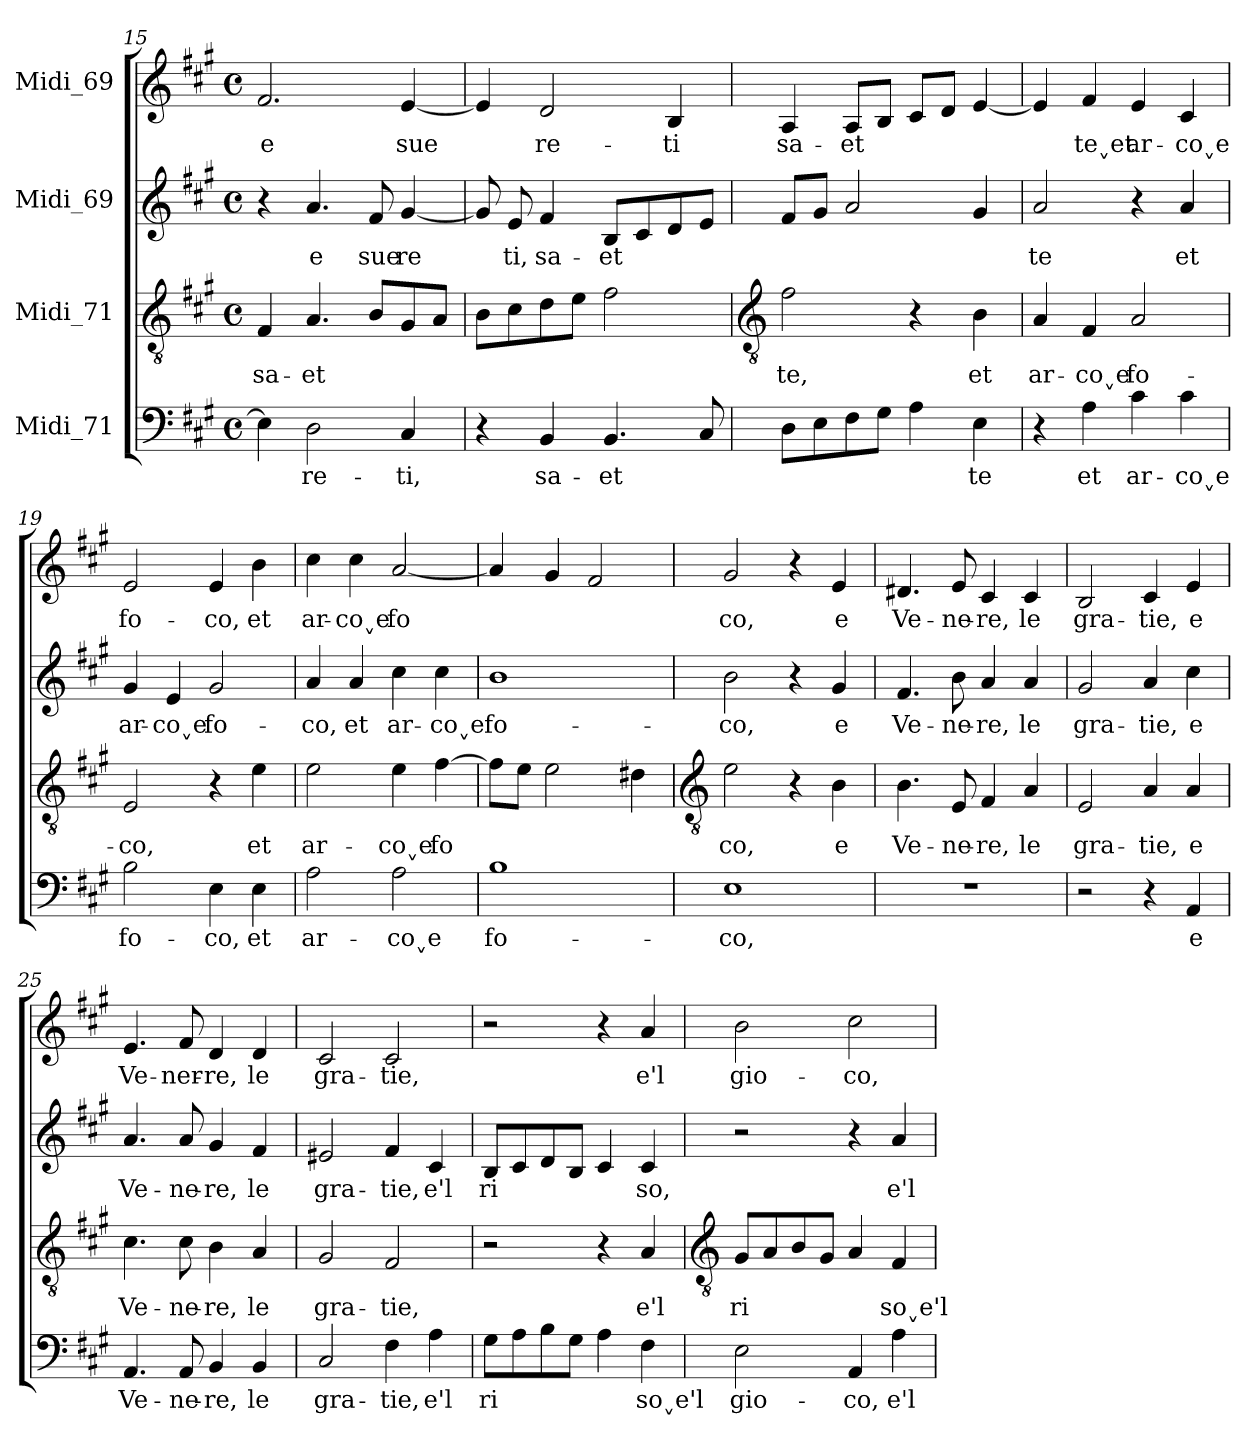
**kern	**text	**kern	**text	**kern	**text	**kern	**text
*part4	*part4	*part3	*part3	*part2	*part2	*part1	*part1
*staff4	*staff4	*staff3	*staff3	*staff2	*staff2	*staff1	*staff1
*I"Midi_71	*	*I"Midi_71	*	*I"Midi_69	*	*I"Midi_69	*
*clefF4	*	*clefGv2	*	*clefG2	*	*clefG2	*
*k[f#c#g#]	*	*k[f#c#g#]	*	*k[f#c#g#]	*	*k[f#c#g#]	*
*A:	*	*A:	*	*A:	*	*A:	*
*M4/4	*	*M4/4	*	*M4/4	*	*M4/4	*
*met(c)	*	*met(c)	*	*met(c)	*	*met(c)	*
=15	=15	=15	=15	=15	=15	=15	=15
!	!	!	!LO:LY:b	!	!	!	!LO:LY:b
4E]	.	4F#	sa-	4r	.	2.f#	e
!	!LO:LY:b	!	!LO:LY:b	!	!LO:LY:b	!	!
2D	re-	4.A	-et	4.a	e	.	.
!	!	!	!	!	!LO:LY:b	!	!
.	.	8BL	.	8f#	sue	.	.
!	!LO:LY:b	!	!	!	!LO:LY:b	!	!LO:LY:b
4C#	-ti,	8G#	.	[4g#	re	[4e	sue
.	.	8AJ	.	.	.	.	.
=16	=16	=16	=16	=16	=16	=16	=16
4r	.	8BL	.	8g#]	.	4e]	.
!	!	!	!	!	!LO:LY:b	!	!
.	.	8c#	.	8e	ti,	.	.
!	!LO:LY:b	!	!	!	!LO:LY:b	!	!LO:LY:b
4BB	sa-	8d	.	4f#	sa-	2d	re-
.	.	8eJ	.	.	.	.	.
!	!LO:LY:b	!	!	!	!LO:LY:b	!	!
4.BB	-et	2f#	.	8BL	-et	.	.
.	.	.	.	8c#	.	.	.
!	!	!	!	!	!	!	!LO:LY:b
.	.	.	.	8d	.	4B	-ti
8C#	.	.	.	8eJ	.	.	.
!!LO:LB:g=z
=17	=17	=17	=17	=17	=17	=17	=17
*	*	*clefGv2	*	*	*	*	*
!	!	!	!LO:LY:b	!	!	!	!LO:LY:b
8DL	.	2f#	te,	8f#L	.	4A	sa-
8E	.	.	.	8g#J	.	.	.
!	!	!	!	!	!	!	!LO:LY:b
8F#	.	.	.	2a	.	8AL	-et
8G#J	.	.	.	.	.	8BJ	.
4A	.	4r	.	.	.	8c#L	.
.	.	.	.	.	.	8dJ	.
!	!LO:LY:b	!	!LO:LY:b	!	!	!	!
4E	te	4B	et	4g#	.	[4e	.
=18	=18	=18	=18	=18	=18	=18	=18
!	!	!	!LO:LY:b	!	!LO:LY:b	!	!
4r	.	4A	ar-	2a	te	4e]	.
!	!LO:LY:b	!	!LO:LY:b	!	!	!	!LO:LY:b
4A	et	4F#	-coˬe	.	.	4f#	teˬet
!	!LO:LY:b	!	!LO:LY:b	!	!	!	!LO:LY:b
4c#	ar-	2A	fo-	4r	.	4e	ar-
!	!LO:LY:b	!	!	!	!LO:LY:b	!	!LO:LY:b
4c#	-coˬe	.	.	4a	et	4c#	-coˬe
=19	=19	=19	=19	=19	=19	=19	=19
!	!LO:LY:b	!	!LO:LY:b	!	!LO:LY:b	!	!LO:LY:b
2B	fo-	2E	-co,	4g#	ar-	2e	fo-
!	!	!	!	!	!LO:LY:b	!	!
.	.	.	.	4e	-coˬe	.	.
!	!LO:LY:b	!	!	!	!LO:LY:b	!	!LO:LY:b
4E	-co,	4r	.	2g#	fo-	4e	-co,
!	!LO:LY:b	!	!LO:LY:b	!	!	!	!LO:LY:b
4E	et	4e	et	.	.	4b	et
=20	=20	=20	=20	=20	=20	=20	=20
!	!LO:LY:b	!	!LO:LY:b	!	!LO:LY:b	!	!LO:LY:b
2A	ar-	2e	ar-	4a	-co,	4cc#	ar-
!	!	!	!	!	!LO:LY:b	!	!LO:LY:b
.	.	.	.	4a	et	4cc#	-coˬe
!	!LO:LY:b	!	!LO:LY:b	!	!LO:LY:b	!	!LO:LY:b
2A	-coˬe	4e	-coˬe	4cc#	ar-	[2a	fo
!	!	!	!LO:LY:b	!	!LO:LY:b	!	!
.	.	[4f#	fo	4cc#	-coˬe	.	.
=21	=21	=21	=21	=21	=21	=21	=21
!	!LO:LY:b	!	!	!	!LO:LY:b	!	!
1B	fo-	8f#L]	.	1b	fo-	4a]	.
.	.	8eJ	.	.	.	.	.
.	.	2e	.	.	.	4g#	.
.	.	.	.	.	.	2f#	.
.	.	4d#X	.	.	.	.	.
!!LO:LB:g=z
=22	=22	=22	=22	=22	=22	=22	=22
*	*	*clefGv2	*	*	*	*	*
!	!LO:LY:b	!	!LO:LY:b	!	!LO:LY:b	!	!LO:LY:b
1E	-co,	2e	co,	2b	-co,	2g#	co,
.	.	4r	.	4r	.	4r	.
!	!	!	!LO:LY:b	!	!LO:LY:b	!	!LO:LY:b
.	.	4B	e	4g#	e	4e	e
=23	=23	=23	=23	=23	=23	=23	=23
!	!	!	!LO:LY:b	!	!LO:LY:b	!	!LO:LY:b
1r	.	4.B	Ve-	4.f#	Ve-	4.d#X	Ve-
!	!	!	!LO:LY:b	!	!LO:LY:b	!	!LO:LY:b
.	.	8E	-ne-	8b	-ne-	8e	-ne-
!	!	!	!LO:LY:b	!	!LO:LY:b	!	!LO:LY:b
.	.	4F#	-re,	4a	-re,	4c#	-re,
!	!	!	!LO:LY:b	!	!LO:LY:b	!	!LO:LY:b
.	.	4A	le	4a	le	4c#	le
=24	=24	=24	=24	=24	=24	=24	=24
!	!	!	!LO:LY:b	!	!LO:LY:b	!	!LO:LY:b
2r	.	2E	gra-	2g#	gra-	2B	gra-
!	!	!	!LO:LY:b	!	!LO:LY:b	!	!LO:LY:b
4r	.	4A	-tie,	4a	-tie,	4c#	-tie,
!	!LO:LY:b	!	!LO:LY:b	!	!LO:LY:b	!	!LO:LY:b
4AA	e	4A	e	4cc#	e	4e	e
=25	=25	=25	=25	=25	=25	=25	=25
!	!LO:LY:b	!	!LO:LY:b	!	!LO:LY:b	!	!LO:LY:b
4.AA	Ve-	4.c#	Ve-	4.a	Ve-	4.e	Ve-
!	!LO:LY:b	!	!LO:LY:b	!	!LO:LY:b	!	!LO:LY:b
8AA	-ne-	8c#	-ne-	8a	-ne-	8f#	-ner-
!	!LO:LY:b	!	!LO:LY:b	!	!LO:LY:b	!	!LO:LY:b
4BB	-re,	4B	-re,	4g#	-re,	4d	-re,
!	!LO:LY:b	!	!LO:LY:b	!	!LO:LY:b	!	!LO:LY:b
4BB	le	4A	le	4f#	le	4d	le
=26	=26	=26	=26	=26	=26	=26	=26
!	!LO:LY:b	!	!LO:LY:b	!	!LO:LY:b	!	!LO:LY:b
2C#	gra-	2G#	gra-	2e#X	gra-	2c#	gra-
!	!LO:LY:b	!	!LO:LY:b	!	!LO:LY:b	!	!LO:LY:b
4F#	-tie,	2F#	-tie,	4f#	-tie,	2c#	-tie,
!	!LO:LY:b	!	!	!	!LO:LY:b	!	!
4A	e'l	.	.	4c#	e'l	.	.
=27	=27	=27	=27	=27	=27	=27	=27
!	!LO:LY:b	!	!	!	!LO:LY:b	!	!
8G#L	ri	2r	.	8BL	ri	2r	.
8A	.	.	.	8c#	.	.	.
8B	.	.	.	8d	.	.	.
8G#J	.	.	.	8BJ	.	.	.
4A	.	4r	.	4c#	.	4r	.
!	!LO:LY:b	!	!LO:LY:b	!	!LO:LY:b	!	!LO:LY:b
4F#	soˬe'l	4A	e'l	4c#	so,	4a	e'l
!!LO:LB:g=z
=28	=28	=28	=28	=28	=28	=28	=28
*	*	*clefGv2	*	*	*	*	*
!	!LO:LY:b	!	!LO:LY:b	!	!	!	!LO:LY:b
2E	gio-	8G#L	ri	2r	.	2b	gio-
.	.	8A	.	.	.	.	.
.	.	8B	.	.	.	.	.
.	.	8G#J	.	.	.	.	.
!	!LO:LY:b	!	!	!	!	!	!LO:LY:b
4AA	-co,	4A	.	4r	.	2cc#	-co,
!	!LO:LY:b	!	!LO:LY:b	!	!LO:LY:b	!	!
4A	e'l	4F#	soˬe'l	4a	e'l	.	.
=	=	=	=	=	=	=	=
*-	*-	*-	*-	*-	*-	*-	*-
